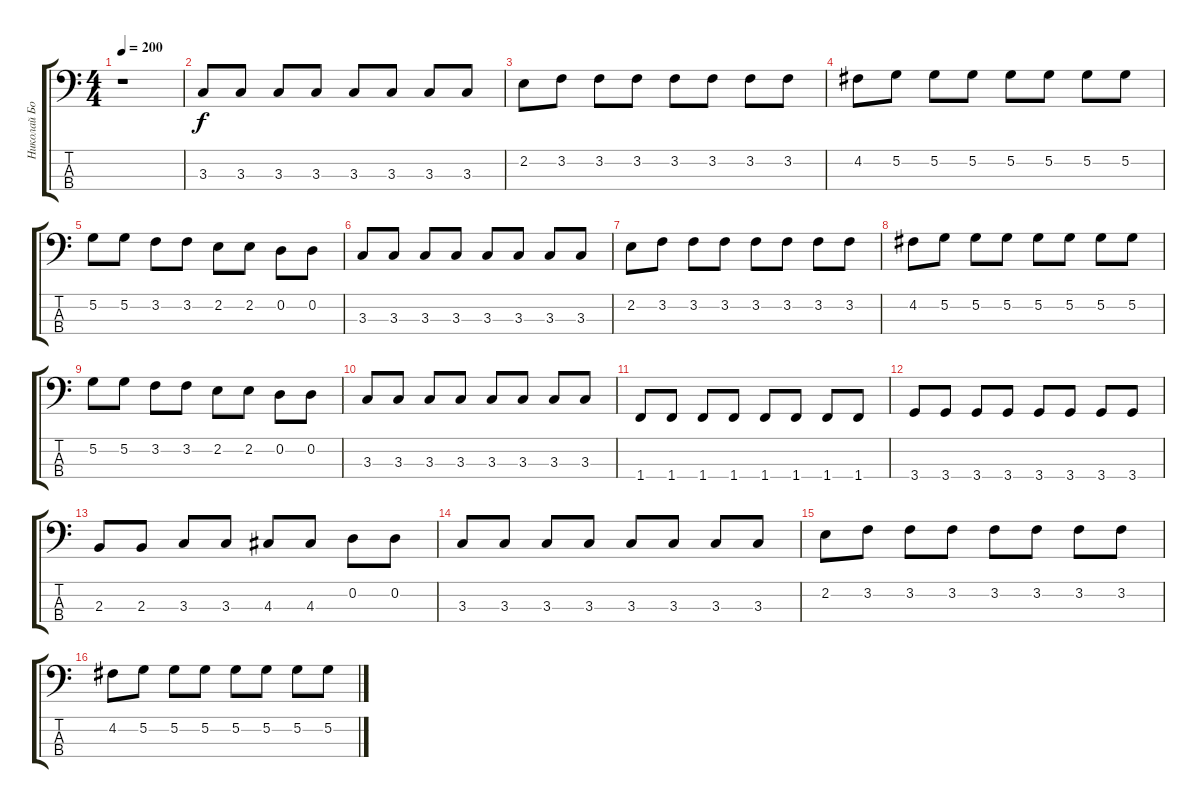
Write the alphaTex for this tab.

\track ("Николай Богданов" "Николай Бо") {instrument electricbassfinger}
\staff {score tabs}
\tuning (G2 D2 A1 E1) {hide}
\ts (4 4)
\tempo 200
\clef f4
\ks c
r.1{dy f instrument electricbassfinger} |
3.3.8 3.3.8 3.3.8 3.3.8 3.3.8 3.3.8 3.3.8 3.3.8 |
2.2.8 3.2.8 3.2.8 3.2.8 3.2.8 3.2.8 3.2.8 3.2.8 |
4.2.8 5.2.8 5.2.8 5.2.8 5.2.8 5.2.8 5.2.8 5.2.8 |
5.2.8 5.2.8 3.2.8 3.2.8 2.2.8 2.2.8 0.2.8 0.2.8 |
3.3.8 3.3.8 3.3.8 3.3.8 3.3.8 3.3.8 3.3.8 3.3.8 |
2.2.8 3.2.8 3.2.8 3.2.8 3.2.8 3.2.8 3.2.8 3.2.8 |
4.2.8 5.2.8 5.2.8 5.2.8 5.2.8 5.2.8 5.2.8 5.2.8 |
5.2.8 5.2.8 3.2.8 3.2.8 2.2.8 2.2.8 0.2.8 0.2.8 |
3.3.8 3.3.8 3.3.8 3.3.8 3.3.8 3.3.8 3.3.8 3.3.8 |
1.4.8 1.4.8 1.4.8 1.4.8 1.4.8 1.4.8 1.4.8 1.4.8 |
3.4.8 3.4.8 3.4.8 3.4.8 3.4.8 3.4.8 3.4.8 3.4.8 |
2.3.8 2.3.8 3.3.8 3.3.8 4.3.8 4.3.8 0.2.8 0.2.8 |
3.3.8 3.3.8 3.3.8 3.3.8 3.3.8 3.3.8 3.3.8 3.3.8 |
2.2.8 3.2.8 3.2.8 3.2.8 3.2.8 3.2.8 3.2.8 3.2.8 |
4.2.8 5.2.8 5.2.8 5.2.8 5.2.8 5.2.8 5.2.8 5.2.8
